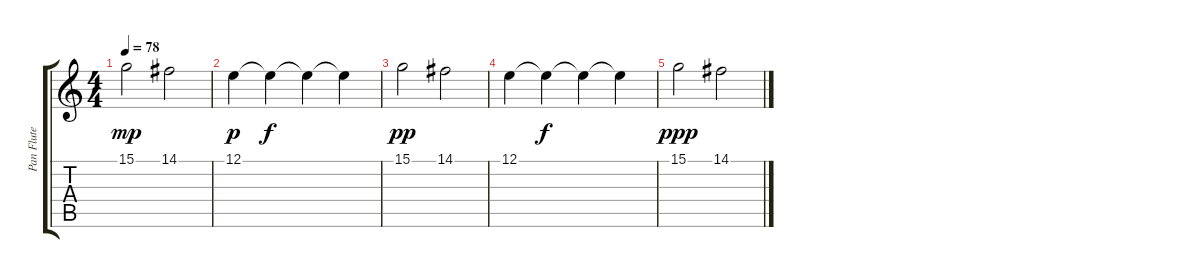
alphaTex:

\track ("Pan Flute" "Pan Flute") {instrument panflute}
\staff {score tabs}
\tuning (E4 B3 G3 D3 A2 E2) {hide}
\ts (4 4)
\tempo 78
\clef g2
\ks c
15.1.2{dy mp volume 13} 14.1.2 |
12.1.4{dy p volume 13} 12.1{t}.4{dy f volume 7} 12.1{t}.4 12.1{t}.4{volume 4} |
15.1.2{dy pp volume 13} 14.1.2 |
12.1.4{volume 13} 12.1{t}.4{dy f volume 7} 12.1{t}.4 12.1{t}.4{volume 4} |
15.1.2{dy ppp volume 13} 14.1.2
